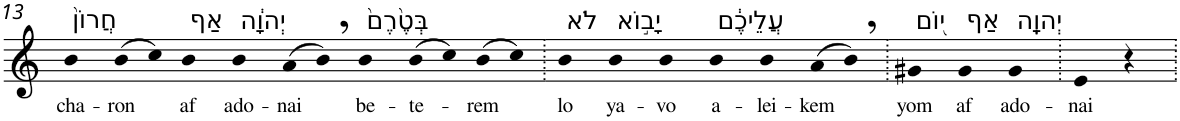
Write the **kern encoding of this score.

**kern	**text
*part1	*part1
*staff1	*staff1
*I"Piano	*
*I'Pno	*
!!LO:PB:g=z
*clefG2	*
*k[]	*
=13	=13
!LO:TX:a:t=חֲרוֹן֙	!
!	!LO:LY:b
4b	cha-
!	!LO:LY:b
(>8b	-ron
8cc)	.
!LO:TX:a:t=אַף	!
!	!LO:LY:b
4b	af
!LO:TX:a:t=יְהוָ֔ה	!
!	!LO:LY:b
4b	ado-
!	!LO:LY:b
(>8a	-nai
8b,)	.
!LO:TX:a:t=בְּטֶ֙רֶם֙	!
!	!LO:LY:b
4b	be-
!	!LO:LY:b
(>8b	-te-
8cc)	.
!	!LO:LY:b
(>8b	-rem
8cc)	.
=14.	=14.
!LO:TX:a:t=לֹא	!
!	!LO:LY:b
4b	lo
!LO:TX:a:t=יָב֣וֹא	!
!	!LO:LY:b
4b	ya-
!	!LO:LY:b
4b	-vo
!LO:TX:a:t=עֲלֵיכֶ֔ם	!
!	!LO:LY:b
4b	a-
!	!LO:LY:b
4b	-lei-
!	!LO:LY:b
(>8a	-kem
8b,)	.
=15.	=15.
!LO:TX:a:t=י֖וֹם	!
!	!LO:LY:b
4g#X	yom
!LO:TX:a:t=אַף	!
!	!LO:LY:b
4g#	af
!LO:TX:a:t=יְהוָֽה	!
!	!LO:LY:b
4g#	ado-
=16.	=16.
!	!LO:LY:b
4e	-nai
4r	.
=.	=.
*-	*-
